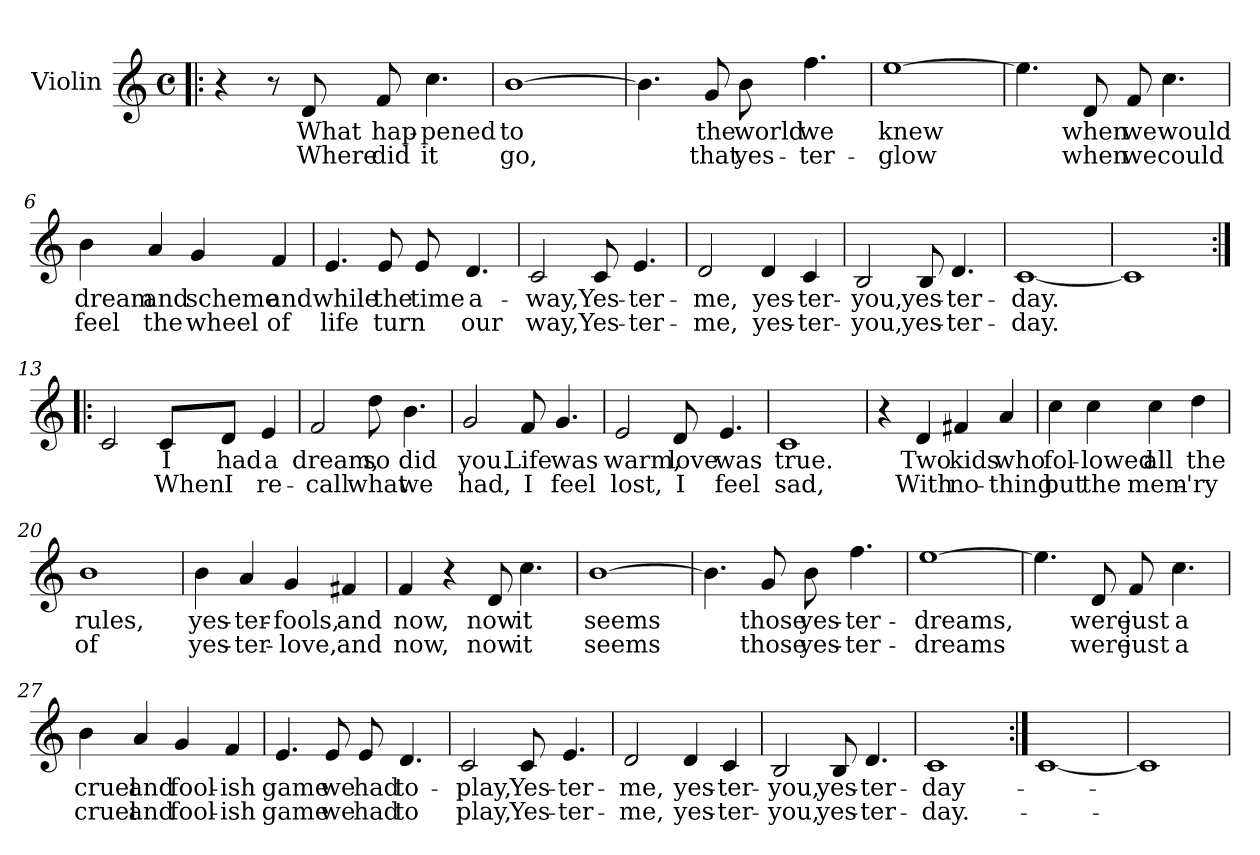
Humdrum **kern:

**kern	**text	**text
*part1	*part1	*part1
*staff1	*staff1	*staff1
*I"Violin	*	*
*I'Vln	*	*
*clefG2	*	*
*k[]	*	*
*C:	*	*
*M4/4	*	*
*met(c)	*	*
=1!|:	=1!|:	=1!|:
4r	.	.
8r	.	.
8d/	What	Where
8f/	hap-	did
4.cc\	-pened	it
=2	=2	=2
[1b	to	go,
=3	=3	=3
4.b\]	.	.
8g/	the	that
8b\	world	yes-
4.ff\	we	-ter-
=4	=4	=4
[1ee	knew	-glow
!!LO:LB:g=z
=5	=5	=5
4.ee\]	.	.
8d/	when	when
8f/	we	we
4.cc\	would	could
=6	=6	=6
4b\	dream	feel
4a/	and	the
4g/	scheme	wheel
4f/	and	of
=7	=7	=7
4.e/	while	life
8e/	the	turn
8e/	time	.
4.d/	a-	our
=8	=8	=8
2c/	-way,	way,
8c/	Yes-	Yes-
4.e/	-ter-	-ter-
!!LO:LB:g=z
=9	=9	=9
2d/	-me,	-me,
4d/	yes-	yes-
4c/	-ter-	-ter-
=10	=10	=10
2B/	-you,	-you,
8B/	yes-	yes-
4.d/	-ter-	-ter-
=11	=11	=11
[1c	-day.	-day.
=12	=12	=12
1c]	.	.
!!LO:LB:g=z
=13:|!|:	=13:|!|:	=13:|!|:
2c/	.	.
8c/L	I	When
8d/J	had	I
4e/	a	re-
=14	=14	=14
2f/	dream,	-call
8dd\	so	what
4.b\	did	we
=15	=15	=15
2g/	you.	had,
8f/	Life	I
4.g/	was	feel
=16	=16	=16
2e/	warm,	lost,
8d/	love	I
4.e/	was	feel
!!LO:LB:g=z
=17	=17	=17
1c	true.	sad,
=18	=18	=18
4r	.	.
4d/	Two	With
4f#X/	kids	no-
4a/	who	-thing
=19	=19	=19
4cc\	fol-	but
4cc\	-lowed	the
4cc\	all	mem-
4dd\	the	-'ry
=20	=20	=20
1b	rules,	of
!!LO:LB:g=z
=21	=21	=21
4b\	yes-	yes-
4a/	-ter-	-ter-
4g/	-fools,	-love,
4f#X/	and	and
=22	=22	=22
4f/	now,	now,
4r	.	.
8d/	now	now
4.cc\	it	it
=23	=23	=23
[1b	seems	seems
=24	=24	=24
4.b\]	.	.
8g/	those	those
8b\	yes-	yes-
4.ff\	-ter-	-ter-
=25	=25	=25
[1ee	-dreams,	-dreams
=26	=26	=26
4.ee\]	.	.
8d/	were	were
8f/	just	just
4.cc\	a	a
=27	=27	=27
4b\	cruel	cruel
4a/	and	and
4g/	fool-	fool-
4f/	-ish	-ish
!!LO:LB:g=z
=28	=28	=28
4.e/	game	game
8e/	we	we
8e/	had	had
4.d/	to-	to
=29	=29	=29
2c/	-play,	play,
8c/	Yes-	Yes-
4.e/	-ter-	-ter-
=30	=30	=30
2d/	-me,	-me,
4d/	yes-	yes-
4c/	-ter-	-ter-
=31	=31	=31
2B/	-you,	-you,
8B/	yes-	yes-
4.d/	-ter-	-ter-
=32	=32	=32
1c	-day-	-day.-
=33:|!	=33:|!	=33:|!
[1c	.	.
=34	=34	=34
1c]	.	.
=	=	=
*-	*-	*-
